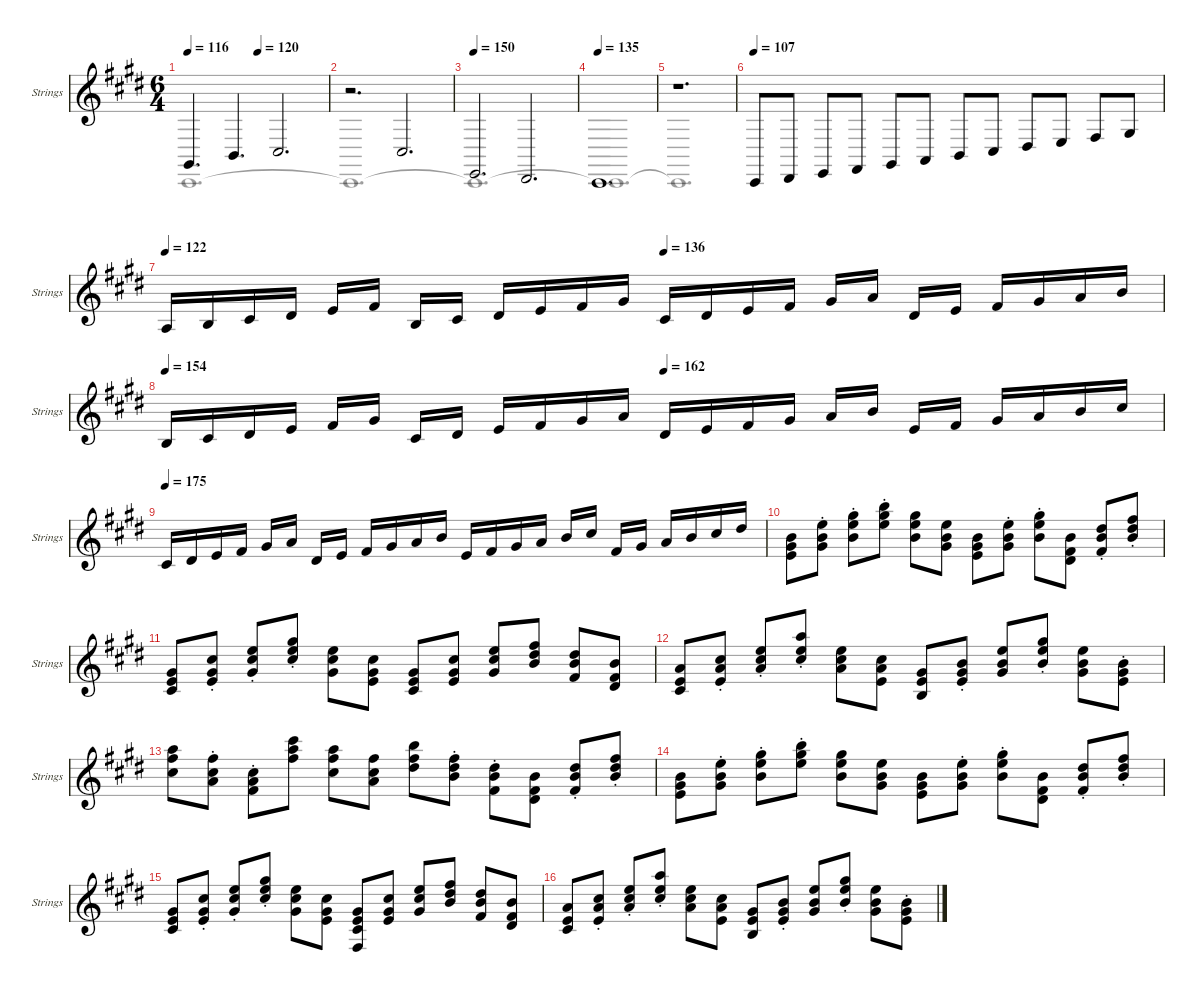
\defaultSystemsLayout 4
\hideDynamics
\bracketExtendMode nobrackets
\useSystemSignSeparator
\singleTrackTrackNamePolicy allsystems
\multiTrackTrackNamePolicy allsystems
\firstSystemTrackNameMode fullname
\otherSystemsTrackNameMode fullname
\firstSystemTrackNameOrientation horizontal
\otherSystemsTrackNameOrientation horizontal
\track ("Strings" "vln.") {instrument stringensemble1}
\staff {score}
\tuning (E4 B3 G3 D3 A2 C2)
\voice
\ts (6 4)
\tempo 116
\tempo (120 0.5)
\clef g2
\ks e
8.6{acc #}.4{d dy mf beam Up} 2.5{acc forcenatural}.4{d beam Up} 4.5{acc #}.2{d beam Up} |
r.2{d beam Up} 4.5{acc #}.2{d beam Up} |
\tempo 150
4.6{acc forcenatural}.2{d dy f beam Up} 3.6{acc #}.2{d beam Up} |
\tempo 135
1.6{acc #}.1{d dy mf beam Up} |
r.1{d beam Up} |
\tempo 107
1.6{acc #}.8{dy f instrument stringensemble1 beam Up} 3.6{acc #}.8{beam Up} 4.6{acc forcenatural}.8{dy mf beam Up} 6.6{acc #}.8{beam Up} 8.6{acc #}.8{beam Up} 0.5{acc forcenatural}.8{beam Up} 2.5{acc forcenatural}.8{beam Up} 4.5{acc #}.8{beam Up} 1.4{acc #}.8{beam Up} 2.4{acc forcenatural}.8{beam Up} 4.4{acc #}.8{beam Up} 1.3{acc #}.8{beam Up} |
\tempo 122
\tempo (136 0.5)
2.3{acc forcenatural}.16{beam Up} 0.2{acc forcenatural}.16{beam Up} 2.2{acc #}.16{beam Up} 4.2{acc #}.16{beam Up} 0.1{acc forcenatural}.16{beam Up} 2.1{acc #}.16{beam Up beam split} 0.2{acc forcenatural}.16{beam Up} 2.2{acc #}.16{beam Up} 4.2{acc #}.16{beam Up} 0.1{acc forcenatural}.16{beam Up} 2.1{acc #}.16{beam Up} 4.1{acc #}.16{beam Up} 2.2{acc #}.16{beam Up} 4.2{acc #}.16{beam Up} 0.1{acc forcenatural}.16{beam Up} 2.1{acc #}.16{beam Up} 4.1{acc #}.16{beam Up} 5.1{acc forcenatural}.16{beam Up beam split} 4.2{acc #}.16{beam Up} 5.2{acc forcenatural}.16{beam Up} 2.1{acc #}.16{beam Up} 4.1{acc #}.16{beam Up} 5.1{acc forcenatural}.16{beam Up} 7.1{acc forcenatural}.16{beam Up} |
\tempo 154
\tempo (162 0.5)
0.2{acc forcenatural}.16{beam Up} 6.3{acc #}.16{beam Up} 4.2{acc #}.16{beam Up} 0.1{acc forcenatural}.16{beam Up} 2.1{acc #}.16{beam Up} 4.1{acc #}.16{beam Up beam split} 2.2{acc #}.16{beam Up} 4.2{acc #}.16{beam Up} 0.1{acc forcenatural}.16{beam Up} 2.1{acc #}.16{beam Up} 4.1{acc #}.16{beam Up} 5.1{acc forcenatural}.16{beam Up} 4.2{acc #}.16{beam Up} 5.2{acc forcenatural}.16{beam Up} 2.1{acc #}.16{beam Up} 4.1{acc #}.16{beam Up} 5.1{acc forcenatural}.16{beam Up} 7.1{acc forcenatural}.16{beam Up beam split} 0.1{acc forcenatural}.16{beam Up} 7.2{acc #}.16{beam Up} 4.1{acc #}.16{beam Up} 5.1{acc forcenatural}.16{beam Up} 7.1{acc forcenatural}.16{beam Up} 9.1{acc #}.16{beam Up} |
\tempo 175
6.3{acc #}.16{beam Up} 8.3{acc #}.16{beam Up} 0.1{acc forcenatural}.16{beam Up} 7.2{acc #}.16{beam Up} 4.1{acc #}.16{beam Up} 5.1{acc forcenatural}.16{beam Up beam split} 4.2{acc #}.16{beam Up} 5.2{acc forcenatural}.16{beam Up} 2.1{acc #}.16{beam Up} 4.1{acc #}.16{beam Up} 5.1{acc forcenatural}.16{beam Up} 7.1{acc forcenatural}.16{beam Up} 0.1{acc forcenatural}.16{beam Up} 7.2{acc #}.16{beam Up} 4.1{acc #}.16{beam Up} 5.1{acc forcenatural}.16{beam Up} 7.1{acc forcenatural}.16{beam Up} 9.1{acc #}.16{beam Up beam split} 7.2{acc #}.16{beam Up} 9.2{acc #}.16{beam Up} 10.2{acc forcenatural}.16{beam Up} 7.1{acc forcenatural}.16{beam Up} 9.1{acc #}.16{beam Up} 11.1{acc #}.16{beam Up} |
(7.1{acc forcenatural} 9.2{acc #} 9.3{acc forcenatural}).8{beam Down} (12.1{st acc forcenatural} 12.2{st acc forcenatural} 13.3{st acc #}).8{beam Down} (16.1{st acc #} 17.2{st acc forcenatural} 16.3{st acc forcenatural}).8{beam Down} (19.1{st acc forcenatural} 21.2{st acc #} 21.3{st acc forcenatural}).8{beam Down} (16.1{acc #} 17.2{acc forcenatural} 16.3{acc forcenatural}).8{beam Down} (12.1{acc forcenatural} 12.2{acc forcenatural} 13.3{acc #}).8{beam Down} (7.1{acc forcenatural} 9.2{acc #} 9.3{acc forcenatural}).8{beam Down} (12.1{st acc forcenatural} 12.2{st acc forcenatural} 13.3{st acc #}).8{beam Down} (16.1{st acc #} 17.2{st acc forcenatural} 16.3{st acc forcenatural}).8{beam Down} (12.2{acc forcenatural} 11.3{acc #} 13.4{acc #}).8{beam Up} (11.1{st acc #} 12.2{st acc forcenatural} 11.3{st acc #}).8{beam Up} (14.1{st acc #} 16.2{st acc #} 16.3{st acc forcenatural}).8{beam Up} |
(0.1{acc forcenatural} 13.3{acc #} 11.4{acc #}).8{beam Up} (14.2{st acc #} 13.3{st acc #} 14.4{st acc forcenatural}).8{beam Up} (12.1{st acc forcenatural} 14.2{st acc #} 13.3{st acc #}).8{beam Up} (16.1{st acc #} 17.2{st acc forcenatural} 18.3{st acc #}).8{beam Down} (17.2{acc forcenatural} 18.3{acc #} 18.4{acc #}).8{beam Down} (9.1{acc #} 9.2{acc #} 9.3{acc forcenatural}).8{beam Down} (4.1{acc #} 5.2{acc forcenatural} 6.3{acc #}).8{beam Up} (9.1{acc #} 9.2{acc #} 9.3{acc forcenatural}).8{beam Up} (12.1{acc forcenatural} 14.2{acc #} 13.3{acc #}).8{beam Up} (14.1{acc #} 16.2{acc #} 16.3{acc forcenatural}).8{beam Up} (16.2{acc #} 16.3{acc forcenatural} 16.4{acc #}).8{beam Up} (12.2{acc forcenatural} 11.3{acc #} 13.4{acc #}).8{beam Up} |
(0.1{acc forcenatural} 10.2{acc forcenatural} 11.4{acc #}).8{beam Up} (9.1{st acc #} 10.2{st acc forcenatural} 9.3{st acc forcenatural}).8{beam Up} (12.1{st acc forcenatural} 14.2{st acc #} 14.3{st acc forcenatural}).8{beam Up} (17.1{st acc forcenatural} 17.2{st acc forcenatural} 18.3{st acc #}).8{beam Down} (12.1{acc forcenatural} 14.2{acc #} 14.3{acc forcenatural}).8{beam Down} (14.2{acc #} 14.3{acc forcenatural} 14.4{acc forcenatural}).8{beam Down} (9.2{acc #} 9.3{acc forcenatural} 9.4{acc forcenatural}).8{beam Up} (7.1{st acc forcenatural} 9.2{st acc #} 9.3{st acc forcenatural}).8{beam Up} (12.1{acc forcenatural} 12.2{acc forcenatural} 13.3{acc #}).8{beam Up} (16.1{st acc #} 17.2{st acc forcenatural} 16.3{st acc forcenatural}).8{beam Down} (12.1{acc forcenatural} 12.2{acc forcenatural} 13.3{acc #}).8{beam Down} (0.1{st acc forcenatural} 12.2{st acc forcenatural} 13.3{st acc #}).8{beam Down} |
(17.1{acc forcenatural} 19.2{acc #} 18.3{acc #}).8{beam Down} (14.1{st acc #} 14.2{st acc #} 14.3{st acc forcenatural}).8{beam Down} (14.2{st acc #} 14.3{st acc forcenatural} 16.4{st acc #}).8{beam Down} (21.1{acc #} 22.2{acc forcenatural} 23.3{acc #}).8{beam Down} (17.1{acc forcenatural} 19.2{acc #} 18.3{acc #}).8{beam Down} (14.1{acc #} 14.2{acc #} 14.3{acc forcenatural}).8{beam Down} (19.1{acc forcenatural} 19.2{acc #} 20.3{acc #}).8{beam Down} (14.1{st acc #} 16.2{st acc #} 16.3{st acc forcenatural}).8{beam Down} (16.2{st acc #} 16.3{st acc forcenatural} 16.4{st acc #}).8{beam Down} (16.3{acc forcenatural} 16.4{acc #} 18.5{acc #}).8{beam Up} (16.2{st acc #} 16.3{st acc forcenatural} 16.4{st acc #}).8{beam Up} (14.1{st acc #} 16.2{st acc #} 16.3{st acc forcenatural}).8{beam Up} |
(7.1{acc forcenatural} 9.2{acc #} 9.3{acc forcenatural}).8{beam Down} (12.1{st acc forcenatural} 12.2{st acc forcenatural} 13.3{st acc #}).8{beam Down} (16.1{st acc #} 17.2{st acc forcenatural} 16.3{st acc forcenatural}).8{beam Down} (19.1{st acc forcenatural} 21.2{st acc #} 21.3{st acc forcenatural}).8{beam Down} (16.1{acc #} 17.2{acc forcenatural} 16.3{acc forcenatural}).8{beam Down} (12.1{acc forcenatural} 12.2{acc forcenatural} 13.3{acc #}).8{beam Down} (7.1{acc forcenatural} 9.2{acc #} 9.3{acc forcenatural}).8{beam Down} (12.1{st acc forcenatural} 12.2{st acc forcenatural} 13.3{st acc #}).8{beam Down} (16.1{st acc #} 17.2{st acc forcenatural} 16.3{st acc forcenatural}).8{beam Down} (12.2{acc forcenatural} 11.3{acc #} 13.4{acc #}).8{beam Up} (11.1{st acc #} 12.2{st acc forcenatural} 11.3{st acc #}).8{beam Up} (14.1{st acc #} 16.2{st acc #} 16.3{st acc forcenatural}).8{beam Up} |
(0.1{acc forcenatural} 13.3{acc #} 11.4{acc #}).8{beam Up} (14.2{st acc #} 13.3{st acc #} 14.4{st acc forcenatural}).8{beam Up} (12.1{st acc forcenatural} 14.2{st acc #} 13.3{st acc #}).8{beam Up} (16.1{st acc #} 17.2{st acc forcenatural} 18.3{st acc #}).8{beam Down} (17.2{acc forcenatural} 18.3{acc #} 18.4{acc #}).8{beam Down} (9.1{acc #} 9.2{acc #} 9.3{acc forcenatural}).8{beam Down} (4.1{acc #} 5.2{acc forcenatural} 6.3{acc #} 4.4{acc #}).8{beam Up} (9.1{acc #} 9.2{acc #} 9.3{acc forcenatural}).8{beam Up} (12.1{acc forcenatural} 14.2{acc #} 13.3{acc #}).8{beam Up} (14.1{acc #} 16.2{acc #} 16.3{acc forcenatural}).8{beam Up} (16.2{acc #} 16.3{acc forcenatural} 16.4{acc #}).8{beam Up} (12.2{acc forcenatural} 11.3{acc #} 13.4{acc #}).8{beam Up} |
(0.1{acc forcenatural} 10.2{acc forcenatural} 11.4{acc #}).8{beam Up} (9.1{st acc #} 10.2{st acc forcenatural} 9.3{st acc forcenatural}).8{beam Up} (12.1{st acc forcenatural} 14.2{st acc #} 14.3{st acc forcenatural}).8{beam Up} (17.1{st acc forcenatural} 17.2{st acc forcenatural} 18.3{st acc #}).8{beam Down} (12.1{acc forcenatural} 14.2{acc #} 14.3{acc forcenatural}).8{beam Down} (14.2{acc #} 14.3{acc forcenatural} 14.4{acc forcenatural}).8{beam Down} (9.2{acc #} 9.3{acc forcenatural} 9.4{acc forcenatural}).8{beam Up} (7.1{st acc forcenatural} 9.2{st acc #} 9.3{st acc forcenatural}).8{beam Up} (12.1{acc forcenatural} 12.2{acc forcenatural} 13.3{acc #}).8{beam Up} (16.1{st acc #} 17.2{st acc forcenatural} 16.3{st acc forcenatural}).8{beam Down} (12.1{acc forcenatural} 12.2{acc forcenatural} 13.3{acc #}).8{beam Down} (0.1{st acc forcenatural} 12.2{st acc forcenatural} 13.3{st acc #}).8{beam Down}
\voice
\clef g2
\ottava regular
\simile none
\ks e
1.6{t acc #}.1{d dy f beam Down} |
1.6{t acc #}.1{d beam Down} |
1.6{t acc #}.1{d beam Down} |
1.6{t acc #}.1{d beam Down} |
1.6{t acc #}.1{d beam Down} |
|
|
|
|
|
|
|
|
|
|
